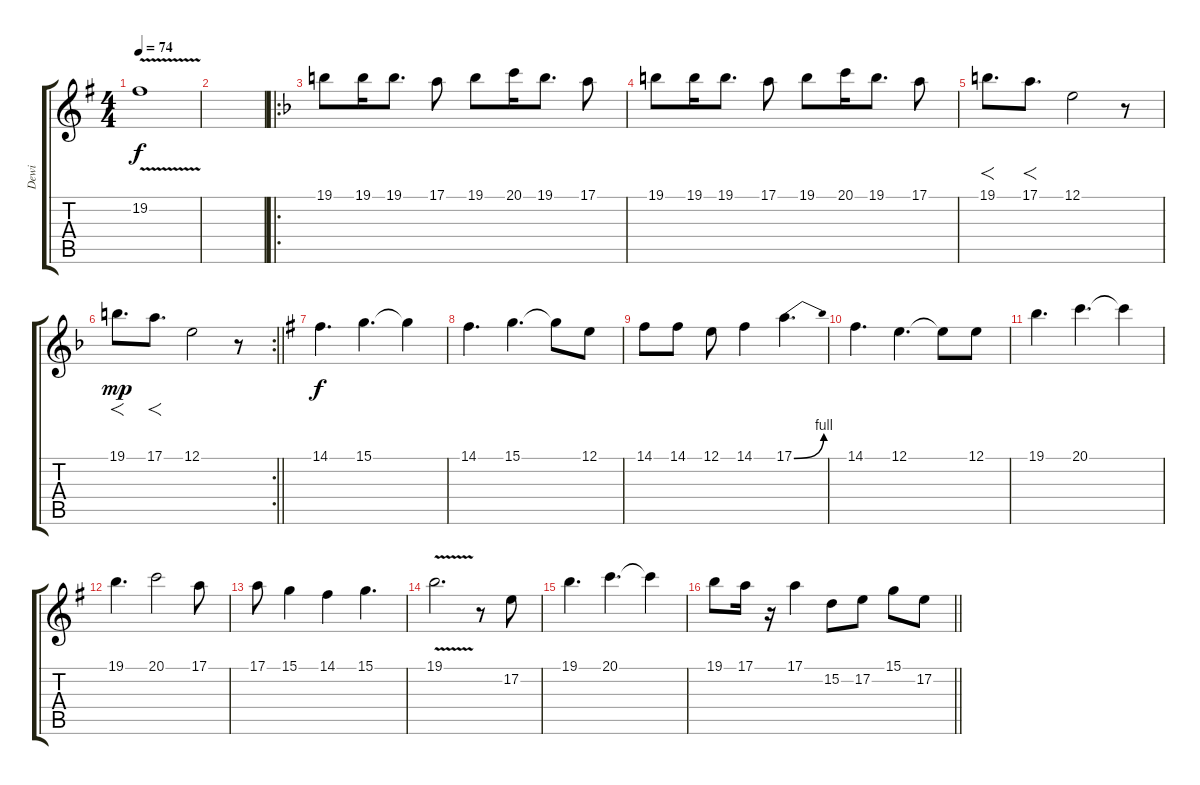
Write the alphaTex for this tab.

\track ("Dewi" "Dewi") {instrument piccolo}
\staff {score tabs}
\tuning (E4 B3 G3 D3 A2 E2) {hide}
\ts (4 4)
\tempo 74
\clef g2
\ks g
19.2{v}.1{dy f} |
|
\ro
\ks f
19.1.8 19.1.16 19.1.8{d} 17.1.8 19.1.8 20.1.16 19.1.8{d} 17.1.8 |
19.1.8 19.1.16 19.1.8{d} 17.1.8 19.1.8 20.1.16 19.1.8{d} 17.1.8 |
19.1.8{f d} 17.1.8{f d} 12.1.2 r.8 |
\rc 2
\barLineRight lightlight
19.1.8{f d dy mp} 17.1.8{f d} 12.1.2 r.8 |
\ks g
14.1.4{d dy f} 15.1.4{d} 15.1{t}.4 |
14.1.4{d} 15.1.4{d} 15.1{t}.8 12.1.8 |
14.1.8 14.1.8 12.1.8 14.1.4 17.1{be (bend 0 0 60 4)}.4{d} |
14.1.4{d} 12.1.4{d} 12.1{t}.8 12.1.8 |
19.1.4{d} 20.1.4{d} 20.1{t}.4 |
19.1.4{d} 20.1.2 17.1.8 |
17.1.8 15.1.4 14.1.4 15.1.4{d} |
19.1{v}.2{d} r.8 17.2.8 |
19.1.4{d} 20.1.4{d} 20.1{t}.4 |
\barLineRight lightlight
19.1.8 17.1.16 r.16 17.1.4 15.2.8 17.2.8 15.1.8 17.2.8
